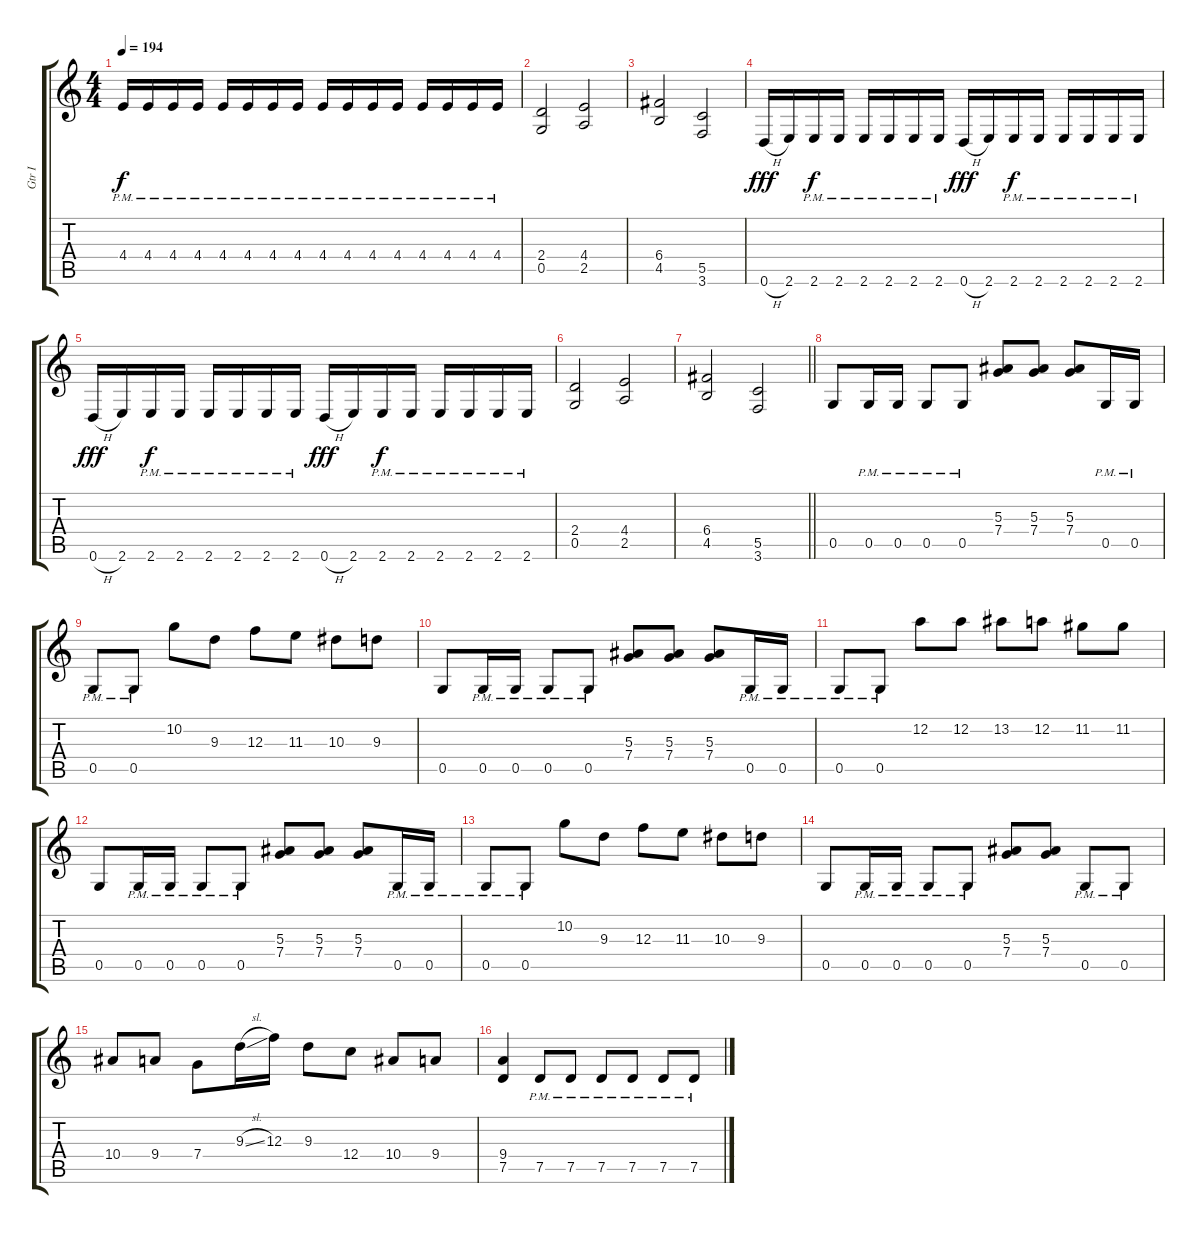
\track ("Gtr I" "Gtr I") {instrument distortionguitar}
\staff {score tabs}
\tuning (D4 A3 F3 C3 G2 D2) {hide}
\ts (4 4)
\tempo 194
\clef g2
\ks c
4.4{pm}.16{dy f} 4.4{pm}.16 4.4{pm}.16 4.4{pm}.16 4.4{pm}.16 4.4{pm}.16 4.4{pm}.16 4.4{pm}.16 4.4{pm}.16 4.4{pm}.16 4.4{pm}.16 4.4{pm}.16 4.4{pm}.16 4.4{pm}.16 4.4{pm}.16 4.4{pm}.16 |
(2.4 0.5).2 (4.4 2.5).2 |
(6.4 4.5).2 (5.5 3.6).2 |
0.6{h}.16{dy fff} 2.6.16 2.6{pm}.16{dy f} 2.6{pm}.16 2.6{pm}.16 2.6{pm}.16 2.6{pm}.16 2.6{pm}.16 0.6{h}.16{dy fff} 2.6.16 2.6{pm}.16{dy f} 2.6{pm}.16 2.6{pm}.16 2.6{pm}.16 2.6{pm}.16 2.6{pm}.16 |
0.6{h}.16{dy fff} 2.6.16 2.6{pm}.16{dy f} 2.6{pm}.16 2.6{pm}.16 2.6{pm}.16 2.6{pm}.16 2.6{pm}.16 0.6{h}.16{dy fff} 2.6.16 2.6{pm}.16{dy f} 2.6{pm}.16 2.6{pm}.16 2.6{pm}.16 2.6{pm}.16 2.6{pm}.16 |
(2.4 0.5).2 (4.4 2.5).2 |
\barLineRight lightlight
(6.4 4.5).2 (5.5 3.6).2 |
0.5.8 0.5{pm}.16 0.5{pm}.16 0.5{pm}.8 0.5{pm}.8 (5.3 7.4).8 (5.3 7.4).8 (5.3 7.4).8 0.5{pm}.16 0.5{pm}.16 |
0.5{pm}.8 0.5{pm}.8 10.2.8 9.3.8 12.3.8 11.3.8 10.3.8 9.3.8 |
0.5.8 0.5{pm}.16 0.5{pm}.16 0.5{pm}.8 0.5{pm}.8 (5.3 7.4).8 (5.3 7.4).8 (5.3 7.4).8 0.5{pm}.16 0.5{pm}.16 |
0.5{pm}.8 0.5{pm}.8 12.2.8 12.2.8 13.2.8 12.2.8 11.2.8 11.2.8 |
0.5.8 0.5{pm}.16 0.5{pm}.16 0.5{pm}.8 0.5{pm}.8 (5.3 7.4).8 (5.3 7.4).8 (5.3 7.4).8 0.5{pm}.16 0.5{pm}.16 |
0.5{pm}.8 0.5{pm}.8 10.2.8 9.3.8 12.3.8 11.3.8 10.3.8 9.3.8 |
0.5.8 0.5{pm}.16 0.5{pm}.16 0.5{pm}.8 0.5{pm}.8 (5.3 7.4).8 (5.3 7.4).8 0.5{pm}.8 0.5{pm}.8 |
10.4.8 9.4.8 7.4.8 9.3{sl}.16 12.3.16 9.3.8 12.4.8 10.4.8 9.4.8 |
(9.4 7.5).4 7.5{pm}.8 7.5{pm}.8 7.5{pm}.8 7.5{pm}.8 7.5{pm}.8 7.5{pm}.8
